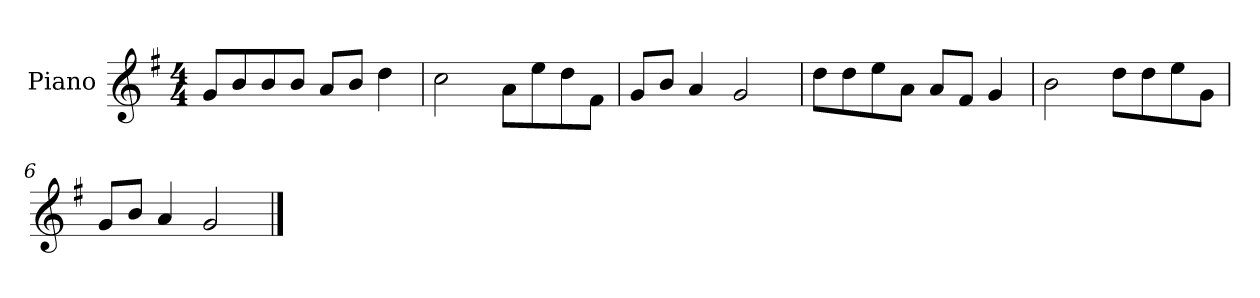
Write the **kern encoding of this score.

**kern
*part1
*staff1
*I"Piano
*I'P-no
*clefG2
*k[f#]
*M4/4
*MM90
=1
8g/L
8b/
8b/
8b/J
8a/L
8b/J
4dd\
=2
2cc\
8a\L
8ee\
8dd\
8f#\J
=3
8g/L
8b/J
4a/
2g/
=4
8dd\L
8dd\
8ee\
8a\J
8a/L
8f#/J
4g/
=5
2b\
8dd\L
8dd\
8ee\
8g\J
=6
8g/L
8b/J
4a/
2g/
==
*-
